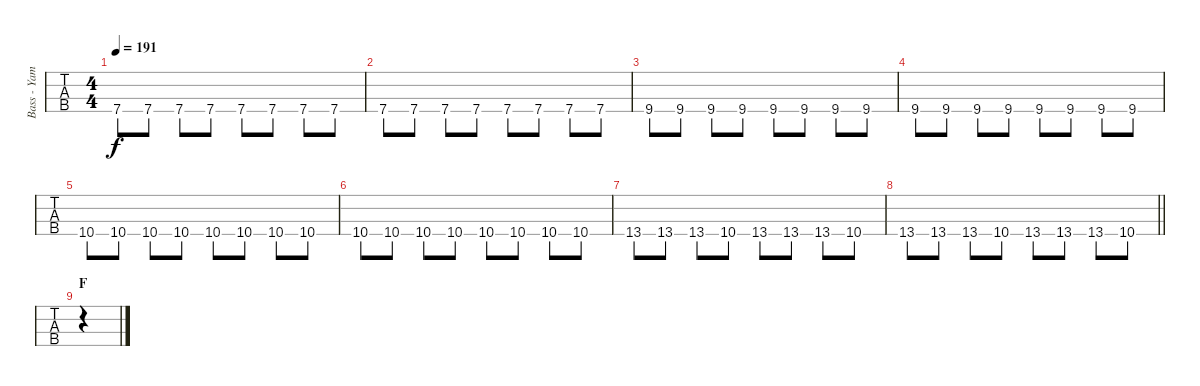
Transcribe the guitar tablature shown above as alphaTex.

\track ("Bass - Yamada" "Bass - Yam") {instrument electricbasspick}
\staff {tabs}
\tuning (Gb2 Db2 Ab1 Eb1) {hide}
\ts (4 4)
\tempo 191
\clef f4
\ks c
7.4.8{dy f} 7.4.8 7.4.8 7.4.8 7.4.8 7.4.8 7.4.8 7.4.8 |
7.4.8 7.4.8 7.4.8 7.4.8 7.4.8 7.4.8 7.4.8 7.4.8 |
9.4.8 9.4.8 9.4.8 9.4.8 9.4.8 9.4.8 9.4.8 9.4.8 |
9.4.8 9.4.8 9.4.8 9.4.8 9.4.8 9.4.8 9.4.8 9.4.8 |
10.4.8 10.4.8 10.4.8 10.4.8 10.4.8 10.4.8 10.4.8 10.4.8 |
10.4.8 10.4.8 10.4.8 10.4.8 10.4.8 10.4.8 10.4.8 10.4.8 |
13.4.8 13.4.8 13.4.8 10.4.8 13.4.8 13.4.8 13.4.8 10.4.8 |
\barLineRight lightlight
13.4.8 13.4.8 13.4.8 10.4.8 13.4.8 13.4.8 13.4.8 10.4.8 |
\section ("" "F")
